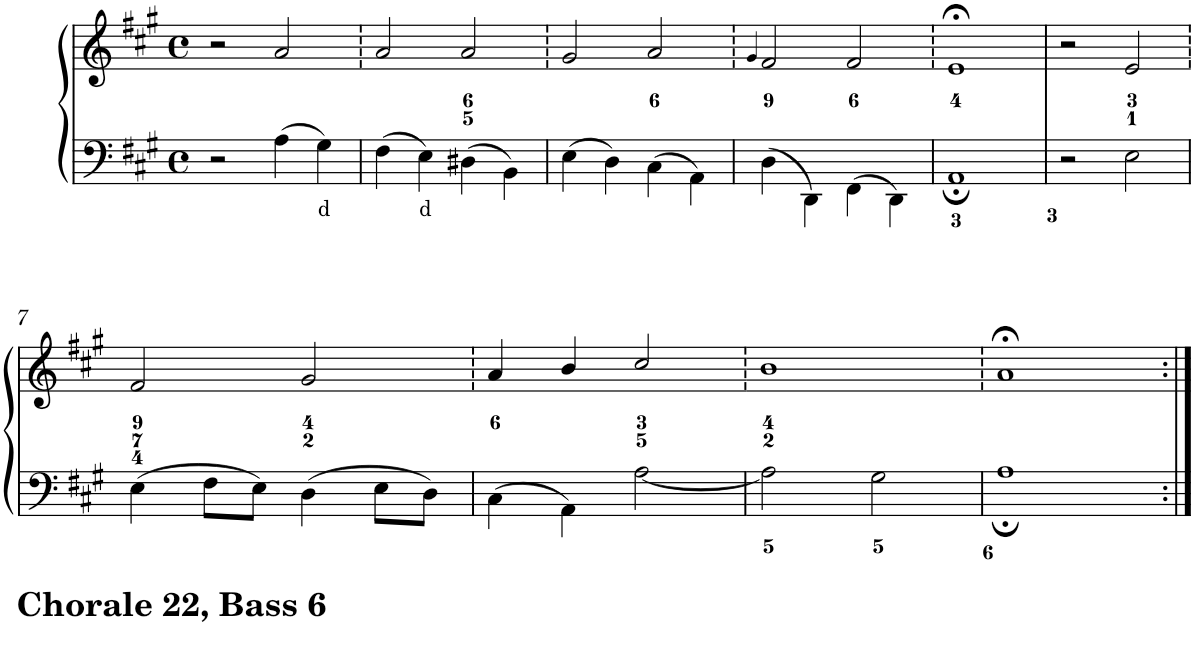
**kern	**text	**kern
*part1	*part1	*part1
*staff2	*staff2	*staff1
*I"Piano	*	*
*I'Pno.	*	*
*clefF4	*	*clefG2
*k[f#c#g#]	*	*k[f#c#g#]
*A:	*	*A:
*M4/4	*	*M4/4
*met(c)	*	*met(c)
=1	=1	=1
2r	.	2r
4A\	.	2a/
!	!LO:LY:b	!
4G#\	d	.
=2	=2	=2
4F#\	.	2a/
!	!LO:LY:b	!
4E\	d	.
4D#X\	.	2a/
4BB\	.	.
=3	=3	=3
4E\	.	2g#/
4D\	.	.
4C#\	.	2a/
4AA\	.	.
=4	=4	=4
.	.	4qg#/
4D\	.	2f#/
4DD\	.	.
4FF#\	.	2f#/
4DD\	.	.
=5	=5	=5
1AA;	.	1e;<
=6	=6	=6
2r	.	2r
2E\	.	2e/
!!LO:LB:g=z
=7	=7	=7
4E\	.	2f#/
8F#\L	.	.
8E\J	.	.
4D\	.	2g#/
8E\L	.	.
8D\J	.	.
=8	=8	=8
4C#\	.	4a/
4AA\	.	4b/
[<2A\	.	2cc#/
=9	=9	=9
2A\]	.	1b
2G#\	.	.
=10	=10	=10
1A;	.	1a;<
=:|!	=:|!	=:|!
*-	*-	*-
